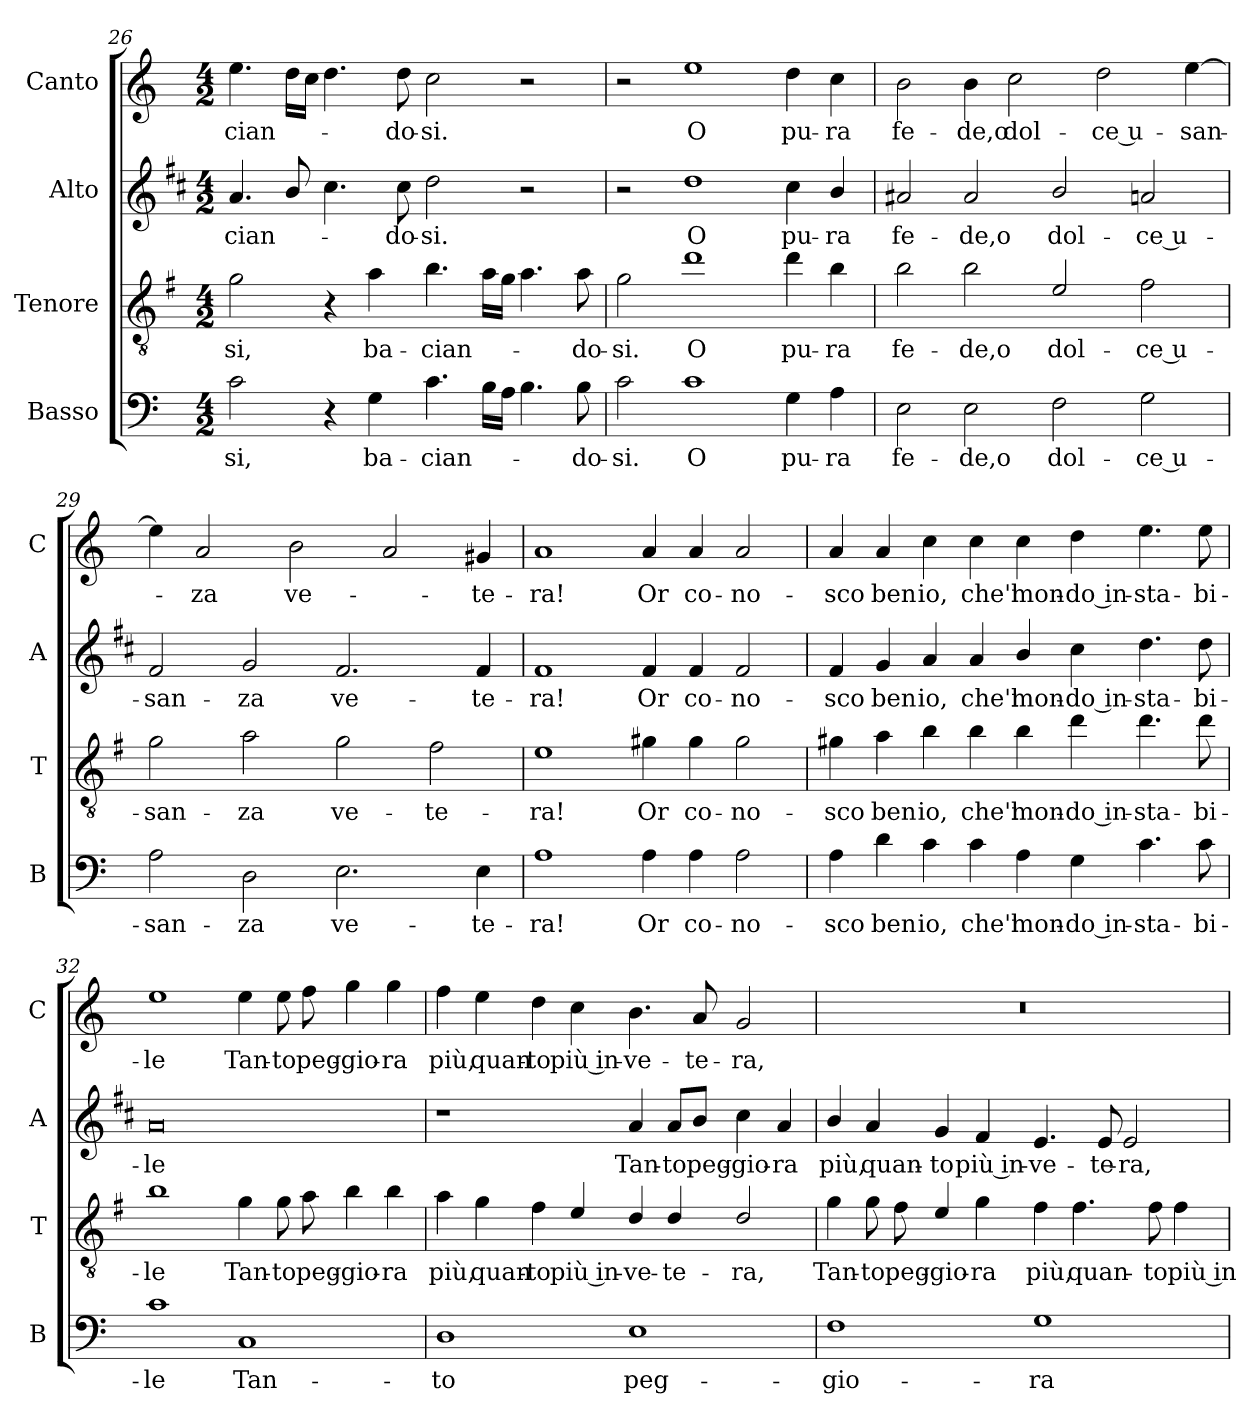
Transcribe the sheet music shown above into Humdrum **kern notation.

**kern	**text	**kern	**text	**kern	**text	**kern	**text
*part4	*part4	*part3	*part3	*part2	*part2	*part1	*part1
*staff4	*staff4	*staff3	*staff3	*staff2	*staff2	*staff1	*staff1
*I"Basso	*	*I"Tenore	*	*I"Alto	*	*I"Canto	*
*I'B	*	*I'T	*	*I'A	*	*I'C	*
*clefF4	*	*clefGv2	*	*clefG2	*	*clefG2	*
*	*	*ITrd4c7	*	*ITrd1c2	*	*	*
*k[]	*	*k[]	*	*k[]	*	*k[]	*
*C:	*	*C:	*	*C:	*	*C:	*
*M4/2	*	*M4/2	*	*M4/2	*	*M4/2	*
=26	=26	=26	=26	=26	=26	=26	=26
!	!LO:LY:b	!	!LO:LY:b	!	!LO:LY:b	!	!LO:LY:b
2c\	-si,	2c\	-si,	4.g/	-cian-	4.ee\	-cian-
.	.	.	.	8a/	.	16dd\LL	.
.	.	.	.	.	.	16cc\JJ	.
4r	.	4r	.	4.b\	.	4.dd\	.
!	!LO:LY:b	!	!LO:LY:b	!	!	!	!
4G\	ba-	4d\	ba-	.	.	.	.
!	!	!	!	!	!LO:LY:b	!	!LO:LY:b
.	.	.	.	8b\	-do-	8dd\	-do-
!	!LO:LY:b	!	!LO:LY:b	!	!LO:LY:b	!	!LO:LY:b
4.c\	-cian-	4.e\	-cian-	2cc\	-si.	2cc\	-si.
16B\LL	.	16d\LL	.	.	.	.	.
16A\JJ	.	16c\JJ	.	.	.	.	.
4.B\	.	4.d\	.	2r	.	2r	.
!	!LO:LY:b	!	!LO:LY:b	!	!	!	!
8B\	-do-	8d\	-do-	.	.	.	.
=27	=27	=27	=27	=27	=27	=27	=27
!	!LO:LY:b	!	!LO:LY:b	!	!	!	!
2c\	-si.	2c\	-si.	2r	.	2r	.
!	!LO:LY:b	!	!LO:LY:b	!	!LO:LY:b	!	!LO:LY:b
1c	O	1g	O	1cc	O	1ee	O
!	!LO:LY:b	!	!LO:LY:b	!	!LO:LY:b	!	!LO:LY:b
4G\	pu-	4g\	pu-	4b\	pu-	4dd\	pu-
!	!LO:LY:b	!	!LO:LY:b	!	!LO:LY:b	!	!LO:LY:b
4A\	-ra	4e\	-ra	4a/	-ra	4cc\	-ra
=28	=28	=28	=28	=28	=28	=28	=28
!	!LO:LY:b	!	!LO:LY:b	!	!LO:LY:b	!	!LO:LY:b
2E\	fe-	2e\	fe-	2g#X/	fe-	2b\	fe-
!	!LO:LY:b	!	!LO:LY:b	!	!LO:LY:b	!	!LO:LY:b
2E\	-de,o	2e\	-de,o	2g#/	-de,o	4b\	-de,o
!	!	!	!	!	!	!	!LO:LY:b
.	.	.	.	.	.	2cc\	dol-
!	!LO:LY:b	!	!LO:LY:b	!	!LO:LY:b	!	!
2F\	dol-	2A/	dol-	2a/	dol-	.	.
!	!	!	!	!	!	!	!LO:LY:b
.	.	.	.	.	.	2dd\	-ce u-
!	!LO:LY:b	!	!LO:LY:b	!	!LO:LY:b	!	!
2G\	-ce u-	2B\	-ce u-	2gn/	-ce u-	.	.
!	!	!	!	!	!	!	!LO:LY:b
.	.	.	.	.	.	[4ee\	-san-
!!LO:LB:g=z
=29	=29	=29	=29	=29	=29	=29	=29
!	!LO:LY:b	!	!LO:LY:b	!	!LO:LY:b	!	!
2A\	-san-	2c\	-san-	2e/	-san-	4ee\]	.
!	!	!	!	!	!	!	!LO:LY:b
.	.	.	.	.	.	2a/	-za
!	!LO:LY:b	!	!LO:LY:b	!	!LO:LY:b	!	!
2D\	-za	2d\	-za	2f/	-za	.	.
!	!	!	!	!	!	!	!LO:LY:b
.	.	.	.	.	.	2b\	ve-
!	!LO:LY:b	!	!LO:LY:b	!	!LO:LY:b	!	!
2.E\	ve-	2c\	ve-	2.e/	ve-	.	.
.	.	.	.	.	.	2a/	.
!	!	!	!LO:LY:b	!	!	!	!
.	.	2B\	-te-	.	.	.	.
!	!LO:LY:b	!	!	!	!LO:LY:b	!	!LO:LY:b
4E\	-te-	.	.	4e/	-te-	4g#X/	-te-
=30	=30	=30	=30	=30	=30	=30	=30
!	!LO:LY:b	!	!LO:LY:b	!	!LO:LY:b	!	!LO:LY:b
1A	-ra!	1A	-ra!	1e	-ra!	1a	-ra!
!	!LO:LY:b	!	!LO:LY:b	!	!LO:LY:b	!	!LO:LY:b
4A\	Or	4c#X\	Or	4e/	Or	4a/	Or
!	!LO:LY:b	!	!LO:LY:b	!	!LO:LY:b	!	!LO:LY:b
4A\	co-	4c#\	co-	4e/	co-	4a/	co-
!	!LO:LY:b	!	!LO:LY:b	!	!LO:LY:b	!	!LO:LY:b
2A\	-no-	2c#\	-no-	2e/	-no-	2a/	-no-
=31	=31	=31	=31	=31	=31	=31	=31
!	!LO:LY:b	!	!LO:LY:b	!	!LO:LY:b	!	!LO:LY:b
4A\	-sco	4c#X\	-sco	4e/	-sco	4a/	-sco
!	!LO:LY:b	!	!LO:LY:b	!	!LO:LY:b	!	!LO:LY:b
4d\	ben	4d\	ben	4f/	ben	4a/	ben
!	!LO:LY:b	!	!LO:LY:b	!	!LO:LY:b	!	!LO:LY:b
4c\	io,	4e\	io,	4g/	io,	4cc\	io,
!	!LO:LY:b	!	!LO:LY:b	!	!LO:LY:b	!	!LO:LY:b
4c\	che'l	4e\	che'l	4g/	che'l	4cc\	che'l
!	!LO:LY:b	!	!LO:LY:b	!	!LO:LY:b	!	!LO:LY:b
4A\	mon-	4e\	mon-	4a/	mon-	4cc\	mon-
!	!LO:LY:b	!	!LO:LY:b	!	!LO:LY:b	!	!LO:LY:b
4G\	-do in-	4g\	-do in-	4b\	-do in-	4dd\	-do in-
!	!LO:LY:b	!	!LO:LY:b	!	!LO:LY:b	!	!LO:LY:b
4.c\	-sta-	4.g\	-sta-	4.cc\	-sta-	4.ee\	-sta-
!	!LO:LY:b	!	!LO:LY:b	!	!LO:LY:b	!	!LO:LY:b
8c\	-bi-	8g\	-bi-	8cc\	-bi-	8ee\	-bi-
=32	=32	=32	=32	=32	=32	=32	=32
!	!LO:LY:b	!	!LO:LY:b	!	!LO:LY:b	!	!LO:LY:b
1c	-le	1e	-le	0g	-le	1ee	-le
!	!LO:LY:b	!	!LO:LY:b	!	!	!	!LO:LY:b
1C	Tan-	4c\	Tan-	.	.	4ee\	Tan-
!	!	!	!LO:LY:b	!	!	!	!LO:LY:b
.	.	8c\	-to	.	.	8ee\	-to
!	!	!	!LO:LY:b	!	!	!	!LO:LY:b
.	.	8d\	peg-	.	.	8ff\	peg-
!	!	!	!LO:LY:b	!	!	!	!LO:LY:b
.	.	4e\	-gio-	.	.	4gg\	-gio-
!	!	!	!LO:LY:b	!	!	!	!LO:LY:b
.	.	4e\	-ra	.	.	4gg\	-ra
!!LO:LB:g=z
=33	=33	=33	=33	=33	=33	=33	=33
!	!LO:LY:b	!	!LO:LY:b	!	!	!	!LO:LY:b
1D	-to	4d\	più,	1r	.	4ff\	più,
!	!	!	!LO:LY:b	!	!	!	!LO:LY:b
.	.	4c\	quan-	.	.	4ee\	quan-
!	!	!	!LO:LY:b	!	!	!	!LO:LY:b
.	.	4B\	-to	.	.	4dd\	-to
!	!	!	!LO:LY:b	!	!	!	!LO:LY:b
.	.	4A/	più in-	.	.	4cc\	più in-
!	!LO:LY:b	!	!LO:LY:b	!	!LO:LY:b	!	!LO:LY:b
1E	peg-	4G/	-ve-	4g/	Tan-	4.b\	-ve-
!	!	!	!LO:LY:b	!	!LO:LY:b	!	!
.	.	4G/	-te-	8g/L	-to	.	.
!	!	!	!	!	!LO:LY:b	!	!LO:LY:b
.	.	.	.	8a/J	peg-	8a/	-te-
!	!	!	!LO:LY:b	!	!LO:LY:b	!	!LO:LY:b
.	.	2G/	-ra,	4b\	-gio-	2g/	-ra,
!	!	!	!	!	!LO:LY:b	!	!
.	.	.	.	4g/	-ra	.	.
=34	=34	=34	=34	=34	=34	=34	=34
!	!LO:LY:b	!	!LO:LY:b	!	!LO:LY:b	!	!
1F	-gio-	4c\	Tan-	4a/	più,	0r	.
!	!	!	!LO:LY:b	!	!LO:LY:b	!	!
.	.	8c\	-to	4g/	quan-	.	.
!	!	!	!LO:LY:b	!	!	!	!
.	.	8B\	peg-	.	.	.	.
!	!	!	!LO:LY:b	!	!LO:LY:b	!	!
.	.	4A/	-gio-	4f/	-to	.	.
!	!	!	!LO:LY:b	!	!LO:LY:b	!	!
.	.	4c\	-ra	4e/	più in-	.	.
!	!LO:LY:b	!	!LO:LY:b	!	!LO:LY:b	!	!
1G	-ra	4B\	più,	4.d/	-ve-	.	.
!	!	!	!LO:LY:b	!	!	!	!
.	.	4.B\	quan-	.	.	.	.
!	!	!	!	!	!LO:LY:b	!	!
.	.	.	.	8d/	-te-	.	.
!	!	!	!	!	!LO:LY:b	!	!
.	.	.	.	2d/	-ra,	.	.
!	!	!	!LO:LY:b	!	!	!	!
.	.	8B\	-to	.	.	.	.
!	!	!	!LO:LY:b	!	!	!	!
.	.	4B\	più in-	.	.	.	.
=	=	=	=	=	=	=	=
*-	*-	*-	*-	*-	*-	*-	*-
